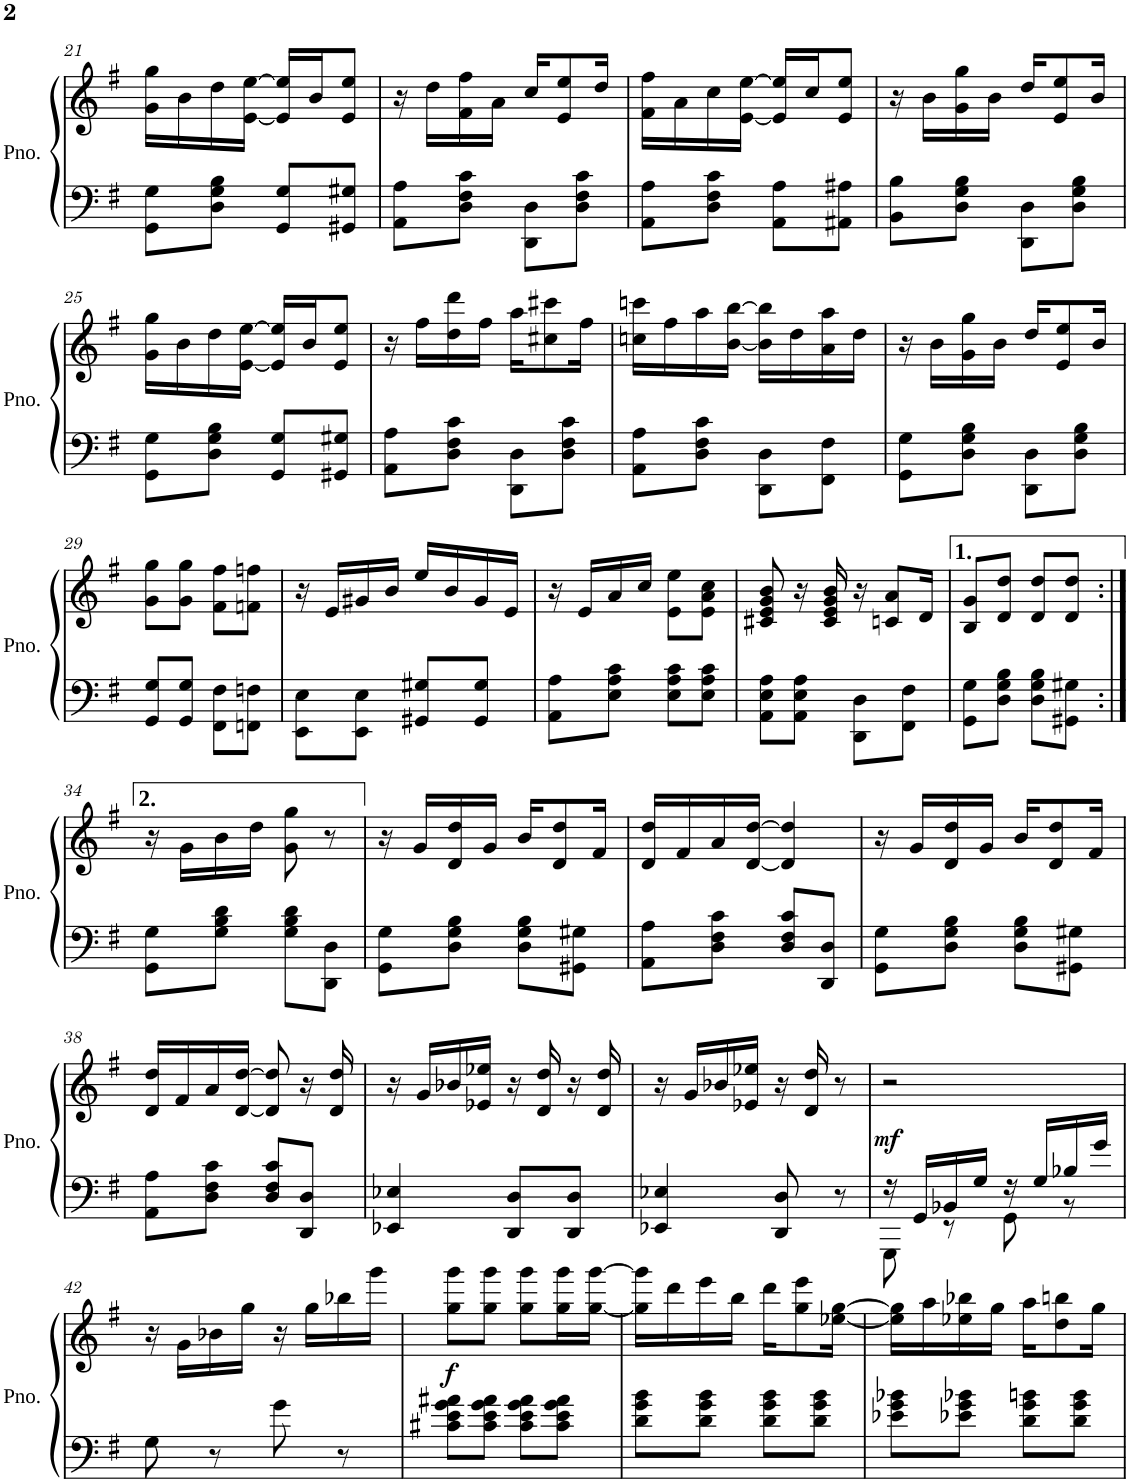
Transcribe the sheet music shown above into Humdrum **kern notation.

**kern	**kern	**dynam
*part1	*part1	*part1
*staff2	*staff1	*staff1/2
*I"Piano	*	*
*I'Pno.	*	*
!!LO:PB:g=z
*clefF4	*clefG2	*
*k[f#]	*k[f#]	*
*M2/4	*M2/4	*
=21	=21	=21
8GG\ 8G\L	16g\ 16gg\LL	.
.	16b\	.
8D\ 8G\ 8B\J	16dd\	.
.	[<16e\ [16ee\JJ	.
8GG/ 8G/L	16e/] 16ee/]LL	.
.	16b/J	.
8GG#X/ 8G#X/J	8e/ 8ee/J	.
=22	=22	=22
8AA\ 8A\L	16r	.
.	16dd\LL	.
8D\ 8F#\ 8c\J	16f#\ 16ff#\	.
.	16a\JJ	.
8DD\ 8D\L	16cc/KL	.
.	8e/ 8ee/	.
8D\ 8F#\ 8c\J	.	.
.	16dd/Jk	.
=23	=23	=23
8AA\ 8A\L	16f#\ 16ff#\LL	.
.	16a\	.
8D\ 8F#\ 8c\J	16cc\	.
.	[<16e\ [16ee\JJ	.
8AA\ 8A\L	16e/] 16ee/]LL	.
.	16cc/J	.
8AA#X\ 8A#X\J	8e/ 8ee/J	.
=24	=24	=24
8BB\ 8B\L	16r	.
.	16b\LL	.
8D\ 8G\ 8B\J	16g\ 16gg\	.
.	16b\JJ	.
8DD\ 8D\L	16dd/KL	.
.	8e/ 8ee/	.
8D\ 8G\ 8B\J	.	.
.	16b/Jk	.
!!LO:LB:g=z
=25	=25	=25
8GG\ 8G\L	16g\ 16gg\LL	.
.	16b\	.
8D\ 8G\ 8B\J	16dd\	.
.	[<16e\ [16ee\JJ	.
8GG/ 8G/L	16e/] 16ee/]LL	.
.	16b/J	.
8GG#X/ 8G#X/J	8e/ 8ee/J	.
=26	=26	=26
8AA\ 8A\L	16r	.
.	16ff#\LL	.
8D\ 8F#\ 8c\J	16dd\ 16ddd\	.
.	16ff#\JJ	.
8DD\ 8D\L	16aa\KL	.
.	8cc#X\ 8ccc#X\	.
8D\ 8F#\ 8c\J	.	.
.	16ff#\Jk	.
=27	=27	=27
8AA\ 8A\L	16ccn\ 16cccn\LL	.
.	16ff#\	.
8D\ 8F#\ 8c\J	16aa\	.
.	[<16b\ [16bb\JJ	.
8DD\ 8D\L	16b\] 16bb\]LL	.
.	16dd\	.
8FF#\ 8F#\J	16a\ 16aa\	.
.	16dd\JJ	.
=28	=28	=28
8GG\ 8G\L	16r	.
.	16b\LL	.
8D\ 8G\ 8B\J	16g\ 16gg\	.
.	16b\JJ	.
8DD\ 8D\L	16dd/KL	.
.	8e/ 8ee/	.
8D\ 8G\ 8B\J	.	.
.	16b/Jk	.
!!LO:LB:g=z
=29	=29	=29
8GG/ 8G/L	8g\ 8gg\L	.
8GG/ 8G/J	8g\ 8gg\J	.
8FF#\ 8F#\L	8f#\ 8ff#\L	.
8FFn\ 8Fn\J	8fn\ 8ffn\J	.
=30	=30	=30
8EE\ 8E\L	16r	.
.	16e/LL	.
8EE\ 8E\J	16g#X/	.
.	16b/JJ	.
8GG#X/ 8G#X/L	16ee/LL	.
.	16b/	.
8GG#/ 8G#/J	16g#/	.
.	16e/JJ	.
=31	=31	=31
8AA\ 8A\L	16r	.
.	16e/LL	.
8E\ 8A\ 8c\J	16a/	.
.	16cc/JJ	.
8E\ 8A\ 8c\L	8e\ 8ee\L	.
8E\ 8A\ 8c\J	8e\ 8a\ 8cc\J	.
=32	=32	=32
8AA\ 8E\ 8A\L	8c#X/ 8e/ 8g/ 8b/	.
8AA\ 8E\ 8A\J	16r	.
.	16c#/ 16e/ 16g/ 16b/	.
8DD\ 8D\L	16r	.
.	8cn/ 8a/L	.
8FF#\ 8F#\J	.	.
.	16d/Jk	.
=33	=33	=33
8GG\ 8G\L	8B/ 8g/L	.
8D\ 8G\ 8B\J	8d/ 8dd/J	.
8D\ 8G\ 8B\L	8d/ 8dd/L	.
8GG#X\ 8G#X\J	8d/ 8dd/J	.
!!LO:LB:g=z
=34:|!	=34:|!	=34:|!
8GG\ 8G\L	16r	.
.	16g\LL	.
8G\ 8B\ 8d\J	16b\	.
.	16dd\JJ	.
8G\ 8B\ 8d\L	8g\ 8gg\	.
8DD\ 8D\J	8r	.
=35	=35	=35
8GG\ 8G\L	16r	.
.	16g/LL	.
8D\ 8G\ 8B\J	16d/ 16dd/	.
.	16g/JJ	.
8D\ 8G\ 8B\L	16b/KL	.
.	8d/ 8dd/	.
8GG#X\ 8G#X\J	.	.
.	16f#/Jk	.
=36	=36	=36
8AA\ 8A\L	16d/ 16dd/LL	.
.	16f#/	.
8D\ 8F#\ 8c\J	16a/	.
.	[16d/ [>16dd/JJ	.
8D/ 8F#/ 8c/L	4d/] 4dd/]	.
8DD/ 8D/J	.	.
=37	=37	=37
8GG\ 8G\L	16r	.
.	16g/LL	.
8D\ 8G\ 8B\J	16d/ 16dd/	.
.	16g/JJ	.
8D\ 8G\ 8B\L	16b/KL	.
.	8d/ 8dd/	.
8GG#X\ 8G#X\J	.	.
.	16f#/Jk	.
!!LO:LB:g=z
=38	=38	=38
8AA\ 8A\L	16d/ 16dd/LL	.
.	16f#/	.
8D\ 8F#\ 8c\J	16a/	.
.	[16d/ [>16dd/JJ	.
8D/ 8F#/ 8c/L	8d/] 8dd/]	.
8DD/ 8D/J	16r	.
.	16d/ 16dd/	.
=39	=39	=39
4EE-X/ 4E-X/	16r	.
.	16g/LL	.
.	16b-X/	.
.	16e-X/ 16ee-X/JJ	.
8DD/ 8D/L	16r	.
.	16d/ 16dd/	.
8DD/ 8D/J	16r	.
.	16d/ 16dd/	.
=40	=40	=40
4EE-X/ 4E-X/	16r	.
.	16g/LL	.
.	16b-X/	.
.	16e-X/ 16ee-X/JJ	.
8DD/ 8D/	16r	.
.	16d/ 16dd/	.
8r	8r	.
=41	=41	=41
*^	*	*
!	!	!	!LO:DY:a=2
16r	8GGG\	2r	mf
16GG/LL	.	.	.
16BB-X/	8r	.	.
16G/JJ	.	.	.
16r	8GG\	.	.
16G/LL	.	.	.
16B-X/	8r	.	.
16g/JJ	.	.	.
*v	*v	*	*
!!LO:LB:g=z
=42	=42	=42
8G\	16r	.
.	16g\LL	.
8r	16b-X\	.
.	16gg\JJ	.
8g\	16r	.
.	16gg\LL	.
8r	16bb-X\	.
.	16ggg\JJ	.
=43	=43	=43
!	!	!LO:DY:b
8c#X\ 8e\ 8g\ 8a#X\L	8gg\ 8ggg\L	f
8c#\ 8e\ 8g\ 8a#\J	8gg\ 8ggg\J	.
8c#\ 8e\ 8g\ 8a#\L	8gg\ 8ggg\L	.
8c#\ 8e\ 8g\ 8a#\J	16gg\ 16ggg\L	.
.	[<16gg\ [>16ggg\JJ	.
=44	=44	=44
8d\ 8g\ 8b\L	16gg\] 16ggg\]LL	.
.	16ddd\	.
8d\ 8g\ 8b\J	16eee\	.
.	16bb\JJ	.
8d\ 8g\ 8b\L	16ddd\KL	.
.	8gg\ 8eee\	.
8d\ 8g\ 8b\J	.	.
.	[<16ee-X\ [16gg\Jk	.
=45	=45	=45
8e-X\ 8g\ 8b-X\L	16ee-\] 16gg\]LL	.
.	16aa\	.
8e-X\ 8g\ 8b-X\J	16ee-X\ 16bb-X\	.
.	16gg\JJ	.
8d\ 8g\ 8bn\L	16aa\KL	.
.	8dd\ 8bbn\	.
8d\ 8g\ 8b\J	.	.
.	16gg\Jk	.
=	=	=
*-	*-	*-
